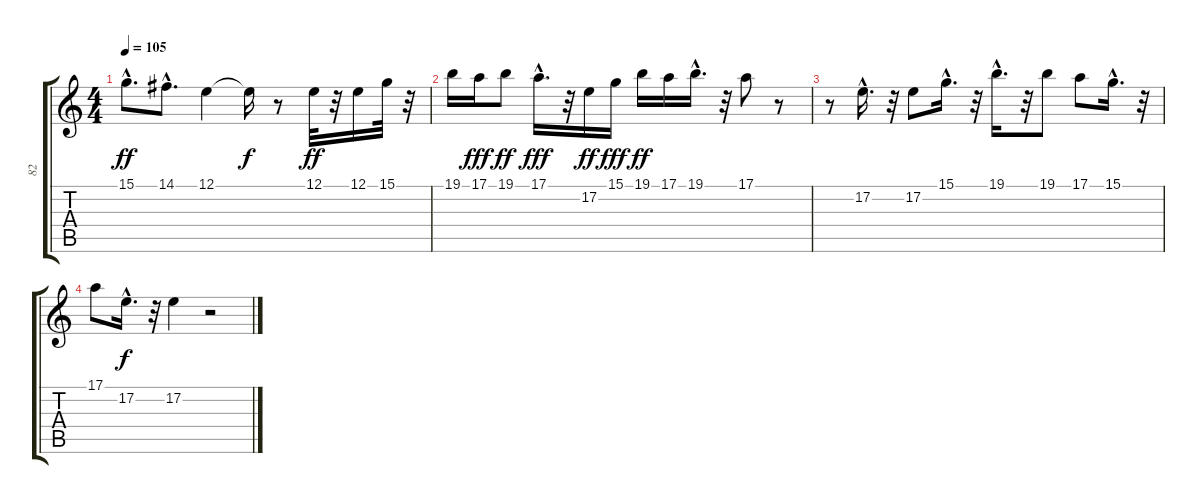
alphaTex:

\track ("82" "82") {instrument lead2sawtooth}
\staff {score tabs}
\tuning (E4 B3 G3 D3 A2 E2) {hide}
\ts (4 4)
\tempo 105
\clef g2
\ks c
15.1{hac}.8{d dy ff} 14.1{hac}.8{d} 12.1.4 12.1{t}.16{dy f} r.8 12.1.32{dy ff} r.32 12.1.16 15.1.32 r.32 |
19.1.16 17.1.16{dy fff} 19.1.8{dy ff} 17.1{hac}.16{d dy fff} r.32 17.2.16{dy ff} 15.1.16{dy fff} 19.1.16{dy ff} 17.1.16 19.1{hac}.16{d} r.32 17.1.8 r.8 |
r.8 17.2{hac}.16{d} r.32 17.2.8 15.1{hac}.16{d} r.32 19.1{hac}.16{d} r.32 19.1.8 17.1.8 15.1{hac}.16{d} r.32 |
17.1.8 17.2{hac}.16{d dy f} r.32 17.2.4 r.2
